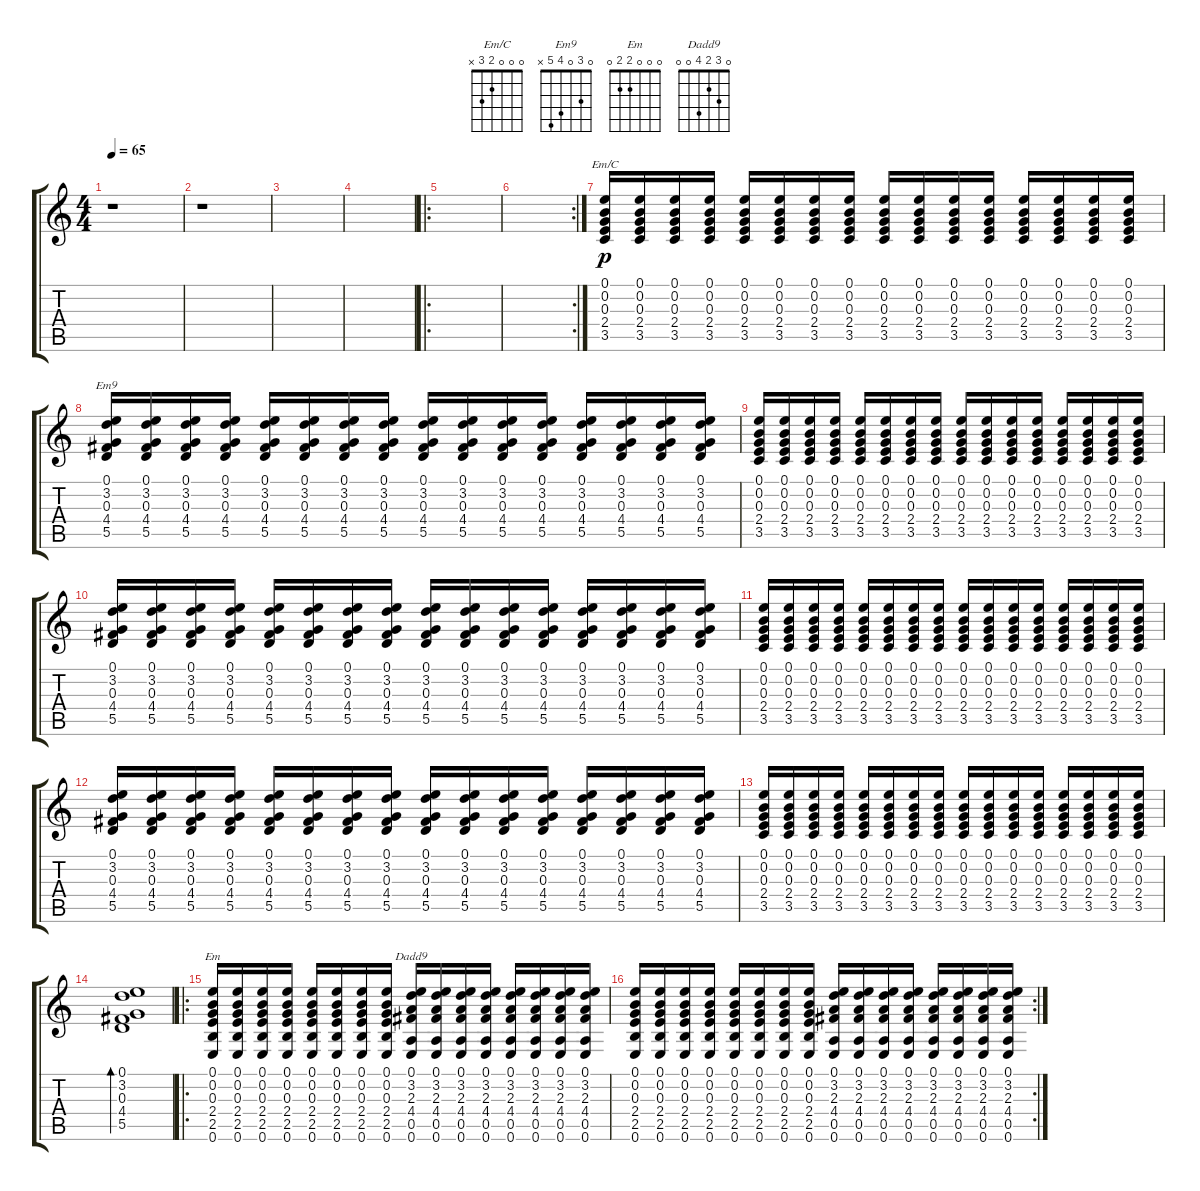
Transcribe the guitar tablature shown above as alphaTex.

\track "" {instrument acousticguitarsteel}
\staff {score tabs}
\tuning (E4 B3 G3 D3 A2 E2) {hide}
\chord ("Em/C" 0 0 0 2 3 x)
\chord ("Em9" 0 3 0 4 5 x)
\chord ("Em" 0 0 0 2 2 0)
\chord ("Dadd9" 0 3 2 4 0 0)
\ts (4 4)
\tempo 65
\clef g2
\ks c
r.1{dy p instrument acousticguitarsteel} |
r.1 |
|
|
\ro
|
\rc 2
|
(0.1 0.2 0.3 2.4 3.5).16{ch "Em/C"} (0.1 0.2 0.3 2.4 3.5).16 (0.1 0.2 0.3 2.4 3.5).16 (0.1 0.2 0.3 2.4 3.5).16 (0.1 0.2 0.3 2.4 3.5).16 (0.1 0.2 0.3 2.4 3.5).16 (0.1 0.2 0.3 2.4 3.5).16 (0.1 0.2 0.3 2.4 3.5).16 (0.1 0.2 0.3 2.4 3.5).16 (0.1 0.2 0.3 2.4 3.5).16 (0.1 0.2 0.3 2.4 3.5).16 (0.1 0.2 0.3 2.4 3.5).16 (0.1 0.2 0.3 2.4 3.5).16 (0.1 0.2 0.3 2.4 3.5).16 (0.1 0.2 0.3 2.4 3.5).16 (0.1 0.2 0.3 2.4 3.5).16 |
(0.1 3.2 0.3 4.4 5.5).16{ch "Em9"} (0.1 3.2 0.3 4.4 5.5).16 (0.1 3.2 0.3 4.4 5.5).16 (0.1 3.2 0.3 4.4 5.5).16 (0.1 3.2 0.3 4.4 5.5).16 (0.1 3.2 0.3 4.4 5.5).16 (0.1 3.2 0.3 4.4 5.5).16 (0.1 3.2 0.3 4.4 5.5).16 (0.1 3.2 0.3 4.4 5.5).16 (0.1 3.2 0.3 4.4 5.5).16 (0.1 3.2 0.3 4.4 5.5).16 (0.1 3.2 0.3 4.4 5.5).16 (0.1 3.2 0.3 4.4 5.5).16 (0.1 3.2 0.3 4.4 5.5).16 (0.1 3.2 0.3 4.4 5.5).16 (0.1 3.2 0.3 4.4 5.5).16 |
(0.1 0.2 0.3 2.4 3.5).16 (0.1 0.2 0.3 2.4 3.5).16 (0.1 0.2 0.3 2.4 3.5).16 (0.1 0.2 0.3 2.4 3.5).16 (0.1 0.2 0.3 2.4 3.5).16 (0.1 0.2 0.3 2.4 3.5).16 (0.1 0.2 0.3 2.4 3.5).16 (0.1 0.2 0.3 2.4 3.5).16 (0.1 0.2 0.3 2.4 3.5).16 (0.1 0.2 0.3 2.4 3.5).16 (0.1 0.2 0.3 2.4 3.5).16 (0.1 0.2 0.3 2.4 3.5).16 (0.1 0.2 0.3 2.4 3.5).16 (0.1 0.2 0.3 2.4 3.5).16 (0.1 0.2 0.3 2.4 3.5).16 (0.1 0.2 0.3 2.4 3.5).16 |
(0.1 3.2 0.3 4.4 5.5).16 (0.1 3.2 0.3 4.4 5.5).16 (0.1 3.2 0.3 4.4 5.5).16 (0.1 3.2 0.3 4.4 5.5).16 (0.1 3.2 0.3 4.4 5.5).16 (0.1 3.2 0.3 4.4 5.5).16 (0.1 3.2 0.3 4.4 5.5).16 (0.1 3.2 0.3 4.4 5.5).16 (0.1 3.2 0.3 4.4 5.5).16 (0.1 3.2 0.3 4.4 5.5).16 (0.1 3.2 0.3 4.4 5.5).16 (0.1 3.2 0.3 4.4 5.5).16 (0.1 3.2 0.3 4.4 5.5).16 (0.1 3.2 0.3 4.4 5.5).16 (0.1 3.2 0.3 4.4 5.5).16 (0.1 3.2 0.3 4.4 5.5).16 |
(0.1 0.2 0.3 2.4 3.5).16 (0.1 0.2 0.3 2.4 3.5).16 (0.1 0.2 0.3 2.4 3.5).16 (0.1 0.2 0.3 2.4 3.5).16 (0.1 0.2 0.3 2.4 3.5).16 (0.1 0.2 0.3 2.4 3.5).16 (0.1 0.2 0.3 2.4 3.5).16 (0.1 0.2 0.3 2.4 3.5).16 (0.1 0.2 0.3 2.4 3.5).16 (0.1 0.2 0.3 2.4 3.5).16 (0.1 0.2 0.3 2.4 3.5).16 (0.1 0.2 0.3 2.4 3.5).16 (0.1 0.2 0.3 2.4 3.5).16 (0.1 0.2 0.3 2.4 3.5).16 (0.1 0.2 0.3 2.4 3.5).16 (0.1 0.2 0.3 2.4 3.5).16 |
(0.1 3.2 0.3 4.4 5.5).16 (0.1 3.2 0.3 4.4 5.5).16 (0.1 3.2 0.3 4.4 5.5).16 (0.1 3.2 0.3 4.4 5.5).16 (0.1 3.2 0.3 4.4 5.5).16 (0.1 3.2 0.3 4.4 5.5).16 (0.1 3.2 0.3 4.4 5.5).16 (0.1 3.2 0.3 4.4 5.5).16 (0.1 3.2 0.3 4.4 5.5).16 (0.1 3.2 0.3 4.4 5.5).16 (0.1 3.2 0.3 4.4 5.5).16 (0.1 3.2 0.3 4.4 5.5).16 (0.1 3.2 0.3 4.4 5.5).16 (0.1 3.2 0.3 4.4 5.5).16 (0.1 3.2 0.3 4.4 5.5).16 (0.1 3.2 0.3 4.4 5.5).16 |
(0.1 0.2 0.3 2.4 3.5).16 (0.1 0.2 0.3 2.4 3.5).16 (0.1 0.2 0.3 2.4 3.5).16 (0.1 0.2 0.3 2.4 3.5).16 (0.1 0.2 0.3 2.4 3.5).16 (0.1 0.2 0.3 2.4 3.5).16 (0.1 0.2 0.3 2.4 3.5).16 (0.1 0.2 0.3 2.4 3.5).16 (0.1 0.2 0.3 2.4 3.5).16 (0.1 0.2 0.3 2.4 3.5).16 (0.1 0.2 0.3 2.4 3.5).16 (0.1 0.2 0.3 2.4 3.5).16 (0.1 0.2 0.3 2.4 3.5).16 (0.1 0.2 0.3 2.4 3.5).16 (0.1 0.2 0.3 2.4 3.5).16 (0.1 0.2 0.3 2.4 3.5).16 |
(0.1 3.2 0.3 4.4 5.5).1{bd 480} |
\ro
(0.1 0.2 0.3 2.4 2.5 0.6).16{ch "Em"} (0.1 0.2 0.3 2.4 2.5 0.6).16 (0.1 0.2 0.3 2.4 2.5 0.6).16 (0.1 0.2 0.3 2.4 2.5 0.6).16 (0.1 0.2 0.3 2.4 2.5 0.6).16 (0.1 0.2 0.3 2.4 2.5 0.6).16 (0.1 0.2 0.3 2.4 2.5 0.6).16 (0.1 0.2 0.3 2.4 2.5 0.6).16 (0.1 3.2 2.3 4.4 0.5 0.6).16{ch "Dadd9"} (0.1 3.2 2.3 4.4 0.5 0.6).16 (0.1 3.2 2.3 4.4 0.5 0.6).16 (0.1 3.2 2.3 4.4 0.5 0.6).16 (0.1 3.2 2.3 4.4 0.5 0.6).16 (0.1 3.2 2.3 4.4 0.5 0.6).16 (0.1 3.2 2.3 4.4 0.5 0.6).16 (0.1 3.2 2.3 4.4 0.5 0.6).16 |
\rc 2
(0.1 0.2 0.3 2.4 2.5 0.6).16 (0.1 0.2 0.3 2.4 2.5 0.6).16 (0.1 0.2 0.3 2.4 2.5 0.6).16 (0.1 0.2 0.3 2.4 2.5 0.6).16 (0.1 0.2 0.3 2.4 2.5 0.6).16 (0.1 0.2 0.3 2.4 2.5 0.6).16 (0.1 0.2 0.3 2.4 2.5 0.6).16 (0.1 0.2 0.3 2.4 2.5 0.6).16 (0.1 3.2 2.3 4.4 0.5 0.6).16 (0.1 3.2 2.3 4.4 0.5 0.6).16 (0.1 3.2 2.3 4.4 0.5 0.6).16 (0.1 3.2 2.3 4.4 0.5 0.6).16 (0.1 3.2 2.3 4.4 0.5 0.6).16 (0.1 3.2 2.3 4.4 0.5 0.6).16 (0.1 3.2 2.3 4.4 0.5 0.6).16 (0.1 3.2 2.3 4.4 0.5 0.6).16
